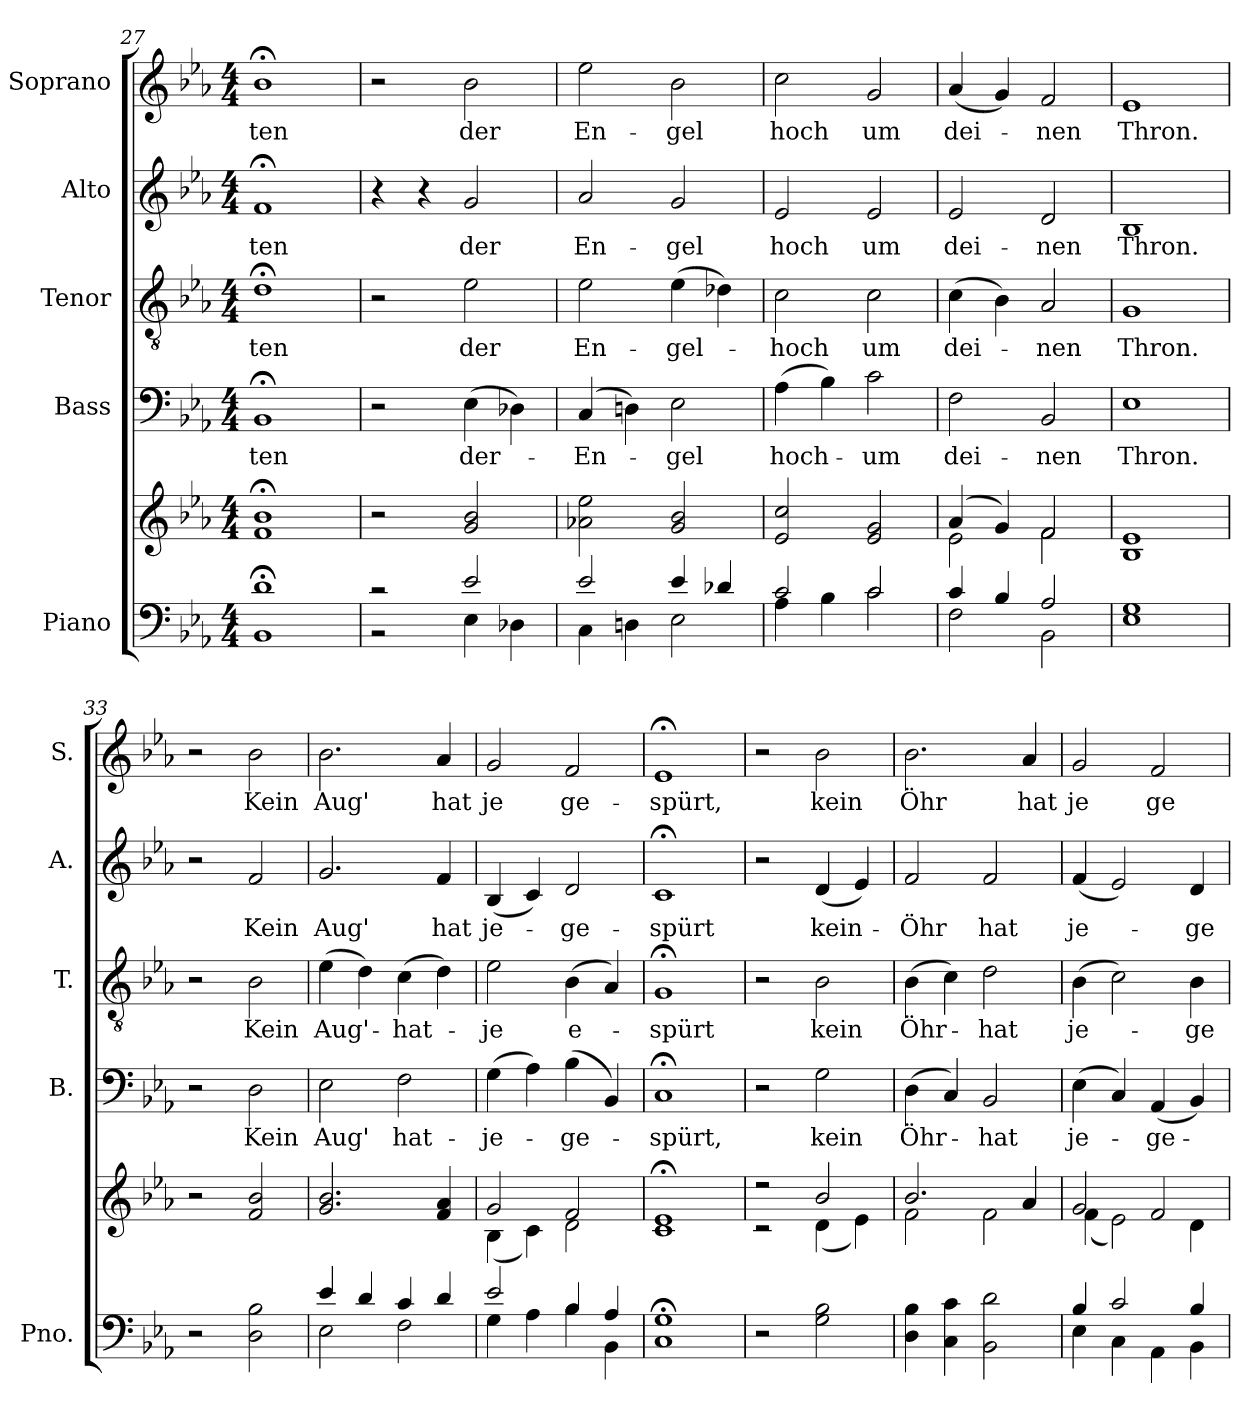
**kern	**kern	**kern	**text	**kern	**text	**kern	**text	**kern	**text
*part5	*part5	*part4	*part4	*part3	*part3	*part2	*part2	*part1	*part1
*staff6	*staff5	*staff4	*staff4	*staff3	*staff3	*staff2	*staff2	*staff1	*staff1
*I"Piano	*	*I"Bass	*	*I"Tenor	*	*I"Alto	*	*I"Soprano	*
*I'Pno.	*	*I'B.	*	*I'T.	*	*I'A.	*	*I'S.	*
*clefF4	*clefG2	*clefF4	*	*clefGv2	*	*clefG2	*	*clefG2	*
*k[b-e-a-]	*k[b-e-a-]	*k[b-e-a-]	*	*k[b-e-a-]	*	*k[b-e-a-]	*	*k[b-e-a-]	*
*M4/4	*M4/4	*M4/4	*	*M4/4	*	*M4/4	*	*M4/4	*
=27	=27	=27	=27	=27	=27	=27	=27	=27	=27
!	!	!	!LO:LY:b	!	!LO:LY:b	!	!LO:LY:b	!	!LO:LY:b
1BB-; 1d;	1f;< 1b-;<	1BB-;<	-ten	1d;<	-ten	1f;<	-ten	1b-;<	-ten
=28	=28	=28	=28	=28	=28	=28	=28	=28	=28
*^	*	*	*	*	*	*	*	*	*
2r	2r	2r	2r	.	2r	.	4r	.	2r	.
.	.	.	.	.	.	.	4r	.	.	.
!	!	!	!	!LO:LY:b	!	!LO:LY:b	!	!LO:LY:b	!	!LO:LY:b
2e-/	4E-\	2g/ 2b-/	(4E-\	der-	2e-\	der	2g/	der	2b-\	der
.	4D-X\	.	4D-X\)	.	.	.	.	.	.	.
=29	=29	=29	=29	=29	=29	=29	=29	=29	=29	=29
!	!	!	!	!LO:LY:b	!	!LO:LY:b	!	!LO:LY:b	!	!LO:LY:b
2e-/	4C\	2a-X\ 2ee-\	(4C/	-En-	2e-\	En-	2a-/	En-	2ee-\	En-
.	4Dn\	.	4Dn\)	.	.	.	.	.	.	.
!	!	!	!	!LO:LY:b	!	!LO:LY:b	!	!LO:LY:b	!	!LO:LY:b
4e-/	2E-\	2g/ 2b-/	2E-\	-gel	(4e-\	-gel-	2g/	-gel	2b-\	-gel
4d-X/	.	.	.	.	4d-X\)	.	.	.	.	.
=30	=30	=30	=30	=30	=30	=30	=30	=30	=30	=30
!	!	!	!	!LO:LY:b	!	!LO:LY:b	!	!LO:LY:b	!	!LO:LY:b
2c/	4A-\	2e-/ 2cc/	(4A-\	hoch-	2c\	-hoch	2e-/	hoch	2cc\	hoch
.	4B-\	.	4B-\)	.	.	.	.	.	.	.
!	!	!	!	!LO:LY:b	!	!LO:LY:b	!	!LO:LY:b	!	!LO:LY:b
2c/	2c\	2e-/ 2g/	2c\	-um	2c\	um	2e-/	um	2g/	um
=31	=31	=31	=31	=31	=31	=31	=31	=31	=31	=31
*	*	*^	*	*	*	*	*	*	*	*
!	!	!	!	!	!LO:LY:b	!	!LO:LY:b	!	!LO:LY:b	!	!LO:LY:b
4c/	2F\	(4a-/	2e-\	2F\	dei-	(4c\	dei-	2e-/	dei-	(4a-/	dei-
4B-/	.	4g/)	.	.	.	4B-\)	.	.	.	4g/)	.
!	!	!	!	!	!LO:LY:b	!	!LO:LY:b	!	!LO:LY:b	!	!LO:LY:b
2A-/	2BB-\	2f/	2f\	2BB-/	-nen	2A-/	-nen	2d/	-nen	2f/	-nen
=32	=32	=32	=32	=32	=32	=32	=32	=32	=32	=32	=32
!	!	!	!	!	!LO:LY:b	!	!LO:LY:b	!	!LO:LY:b	!	!LO:LY:b
*v	*v	*	*	*	*	*	*	*	*	*	*
*	*v	*v	*	*	*	*	*	*	*	*
1E- 1G	1B- 1e-	1E-	Thron.	1G	Thron.	1B-	Thron.	1e-	Thron.
!!LO:LB:g=z
=33	=33	=33	=33	=33	=33	=33	=33	=33	=33
2r	2r	2r	.	2r	.	2r	.	2r	.
!	!	!	!LO:LY:b	!	!LO:LY:b	!	!LO:LY:b	!	!LO:LY:b
2D\ 2B-\	2f/ 2b-/	2D\	Kein	2B-\	Kein	2f/	Kein	2b-\	Kein
=34	=34	=34	=34	=34	=34	=34	=34	=34	=34
*^	*	*	*	*	*	*	*	*	*
!	!	!	!	!LO:LY:b	!	!LO:LY:b	!	!LO:LY:b	!	!LO:LY:b
4e-/	2E-\	2.g/ 2.b-/	2E-\	Aug'	(4e-\	Aug'-	2.g/	Aug'	2.b-\	Aug'
4d/	.	.	.	.	4d\)	.	.	.	.	.
!	!	!	!	!LO:LY:b	!	!LO:LY:b	!	!	!	!
4c/	2F\	.	2F\	hat-	(4c\	-hat-	.	.	.	.
!	!	!	!	!	!	!	!	!LO:LY:b	!	!LO:LY:b
4d/	.	4f/ 4a-/	.	.	4d\)	.	4f/	hat	4a-/	hat
=35	=35	=35	=35	=35	=35	=35	=35	=35	=35	=35
*	*	*^	*	*	*	*	*	*	*	*
!	!	!	!	!	!LO:LY:b	!	!LO:LY:b	!	!LO:LY:b	!	!LO:LY:b
2e-/	4G\	2g/	(4B-\	(4G\	je-	2e-\	-je	(4B-/	je-	2g/	je
.	4A-\	.	4c\)	4A-\)	.	.	.	4c/)	.	.	.
!	!	!	!	!	!LO:LY:b	!	!LO:LY:b	!	!LO:LY:b	!	!LO:LY:b
4B-/	4B-\	2f/	2d\	(4B-\	-ge-	(4B-\	e-	2d/	-ge-	2f/	ge-
4A-/	4BB-\	.	.	4BB-/)	.	4A-/)	.	.	.	.	.
*	*	*v	*v	*	*	*	*	*	*	*	*
=36	=36	=36	=36	=36	=36	=36	=36	=36	=36	=36
!	!	!	!	!LO:LY:b	!	!LO:LY:b	!	!LO:LY:b	!	!LO:LY:b
*v	*v	*	*	*	*	*	*	*	*	*
1C; 1G;	1c;< 1e-;<	1C;<	-spürt,	1G;<	-spürt	1c;<	-spürt	1e-;<	-spürt,
=37	=37	=37	=37	=37	=37	=37	=37	=37	=37
*	*^	*	*	*	*	*	*	*	*
2r	2r	2r	2r	.	2r	.	2r	.	2r	.
!	!	!	!	!LO:LY:b	!	!LO:LY:b	!	!LO:LY:b	!	!LO:LY:b
2G\ 2B-\	2b-/	(4d\	2G\	kein	2B-\	kein	(4d/	kein-	2b-\	kein
.	.	4e-\)	.	.	.	.	4e-/)	.	.	.
=38	=38	=38	=38	=38	=38	=38	=38	=38	=38	=38
!	!	!	!	!LO:LY:b	!	!LO:LY:b	!	!LO:LY:b	!	!LO:LY:b
4D\ 4B-\	2.b-/	2f\	(4D\	-Öhr-	(4B-\	-Öhr-	2f/	-Öhr	2.b-\	-Öhr
4C\ 4c\	.	.	4C/)	.	4c\)	.	.	.	.	.
!	!	!	!	!LO:LY:b	!	!LO:LY:b	!	!LO:LY:b	!	!
2BB-\ 2d\	.	2f\	2BB-/	-hat	2d\	-hat	2f/	hat	.	.
!	!	!	!	!	!	!	!	!	!	!LO:LY:b
.	4a-/	.	.	.	.	.	.	.	4a-/	hat
=39	=39	=39	=39	=39	=39	=39	=39	=39	=39	=39
*^	*	*	*	*	*	*	*	*	*	*
!	!	!	!	!	!LO:LY:b	!	!LO:LY:b	!	!LO:LY:b	!	!LO:LY:b
4B-/	4E-\	2g/	(4f\	(4E-\	je-	(4B-\	je-	(4f/	je-	2g/	je
2c/	4C\	.	2e-\)	4C/)	.	2c\)	.	2e-/)	.	.	.
!	!	!	!	!	!LO:LY:b	!	!	!	!	!	!LO:LY:b
.	4AA-\	2f/	.	(4AA-/	-ge-	.	.	.	.	2f/	ge-
!	!	!	!	!	!	!	!LO:LY:b	!	!LO:LY:b	!	!
4B-/	4BB-\	.	4d\	4BB-/)	.	4B-\	-ge-	4d/	ge-	.	.
*v	*v	*	*	*	*	*	*	*	*	*	*
*	*v	*v	*	*	*	*	*	*	*	*
=	=	=	=	=	=	=	=	=	=
*-	*-	*-	*-	*-	*-	*-	*-	*-	*-
